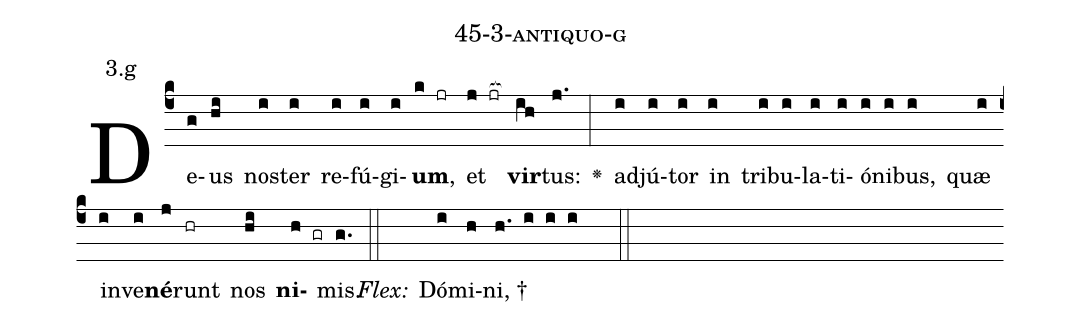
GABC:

name: 45-3-antiquo-g;
annotation: 3.g;
%%
(c4)De(g)us(hi) nos(i)ter(i) re(i)fú(i)gi(i)<b>um</b>,(k jr) et(j jr[ocb:1{]) <b>vir</b>(ih[ocb:0}])tus:(j.) <v>\greheightstar</v>(:) ad(i)jú(i)tor(i) in(i) tri(i)bu(i)la(i)ti(i)ó(i)ni(i)bus,(i) quæ(i) in(i)ve(i)<b>né</b>(j)runt(hr) nos(hi) <b>ni</b>(h gr)mis.(g.) (::)
<i>Flex:</i>()  Dó(i)mi(h)ni, †(h. i i i  ::)

%E(i) u(i) o(j) u(hi) a(h) e.(g.) (::)
